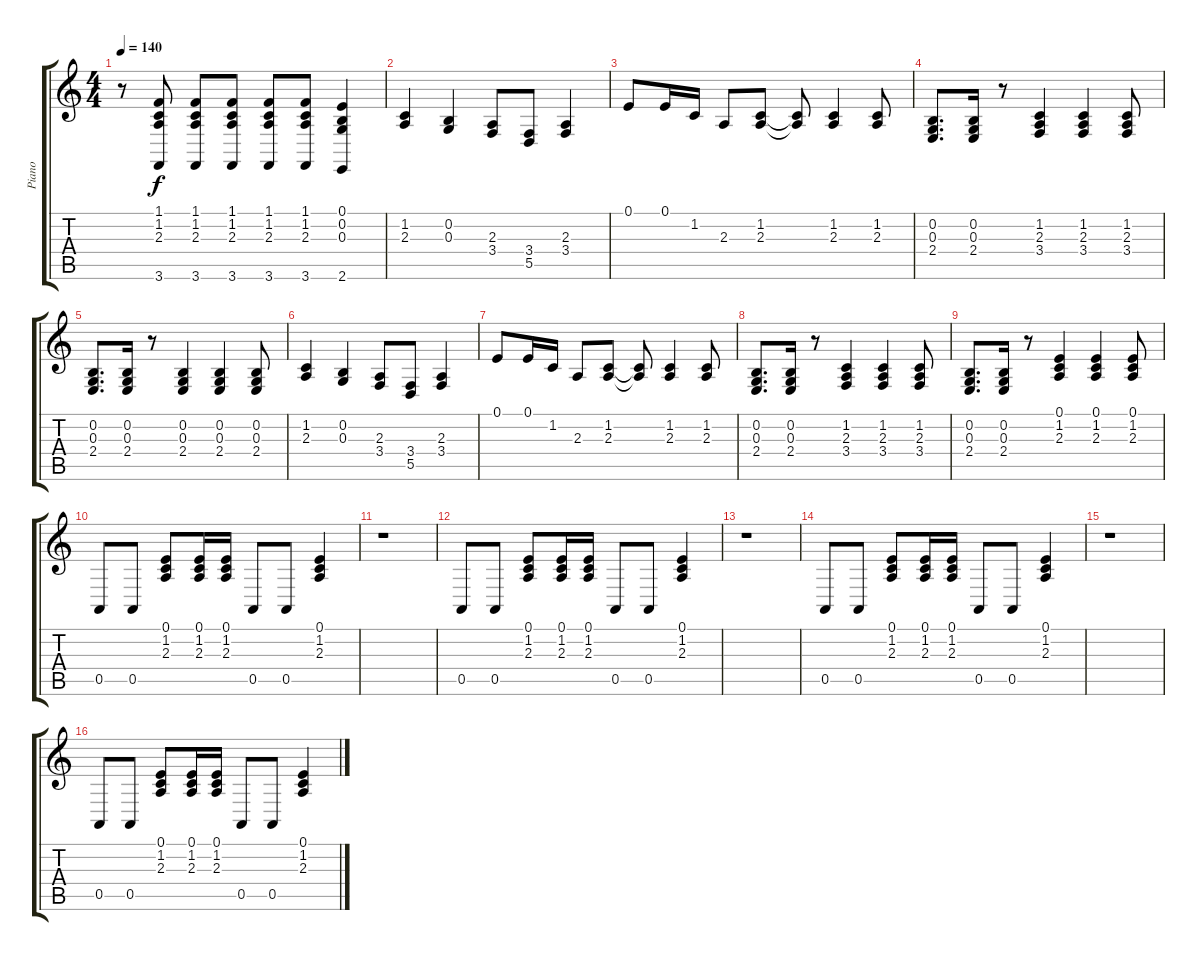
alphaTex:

\track ("Piano" "Piano") {instrument electricgrandpiano}
\staff {score tabs}
\tuning (E4 B3 G3 D3 A2 D2) {hide}
\ts (4 4)
\tempo 140
\clef g2
\ks c
r.8{dy f} (1.1 1.2 2.3 3.6).8 (1.1 1.2 2.3 3.6).8 (1.1 1.2 2.3 3.6).8 (1.1 1.2 2.3 3.6).8 (1.1 1.2 2.3 3.6).8 (0.1 0.2 0.3 2.6).4 |
(1.2 2.3).4 (0.2 0.3).4 (2.3 3.4).8 (3.4 5.5).8 (2.3 3.4).4 |
0.1.8 0.1.16 1.2.16 2.3.8 (1.2 2.3).8 (1.2{t} 2.3{t}).8 (1.2 2.3).4 (1.2 2.3).8 |
(0.2 0.3 2.4).8{d} (0.2 0.3 2.4).16 r.8 (1.2 2.3 3.4).4 (1.2 2.3 3.4).4 (1.2 2.3 3.4).8 |
(0.2 0.3 2.4).8{d} (0.2 0.3 2.4).16 r.8 (0.2 0.3 2.4).4 (0.2 0.3 2.4).4 (0.2 0.3 2.4).8 |
(1.2 2.3).4 (0.2 0.3).4 (2.3 3.4).8 (3.4 5.5).8 (2.3 3.4).4 |
0.1.8 0.1.16 1.2.16 2.3.8 (1.2 2.3).8 (1.2{t} 2.3{t}).8 (1.2 2.3).4 (1.2 2.3).8 |
(0.2 0.3 2.4).8{d} (0.2 0.3 2.4).16 r.8 (1.2 2.3 3.4).4 (1.2 2.3 3.4).4 (1.2 2.3 3.4).8 |
(0.2 0.3 2.4).8{d} (0.2 0.3 2.4).16 r.8 (0.1 1.2 2.3).4 (0.1 1.2 2.3).4 (0.1 1.2 2.3).8 |
0.5.8 0.5.8 (0.1 1.2 2.3).8 (0.1 1.2 2.3).16 (0.1 1.2 2.3).16 0.5.8 0.5.8 (0.1 1.2 2.3).4 |
r.1 |
0.5.8 0.5.8 (0.1 1.2 2.3).8 (0.1 1.2 2.3).16 (0.1 1.2 2.3).16 0.5.8 0.5.8 (0.1 1.2 2.3).4 |
r.1 |
0.5.8 0.5.8 (0.1 1.2 2.3).8 (0.1 1.2 2.3).16 (0.1 1.2 2.3).16 0.5.8 0.5.8 (0.1 1.2 2.3).4 |
r.1 |
0.5.8 0.5.8 (0.1 1.2 2.3).8 (0.1 1.2 2.3).16 (0.1 1.2 2.3).16 0.5.8 0.5.8 (0.1 1.2 2.3).4
